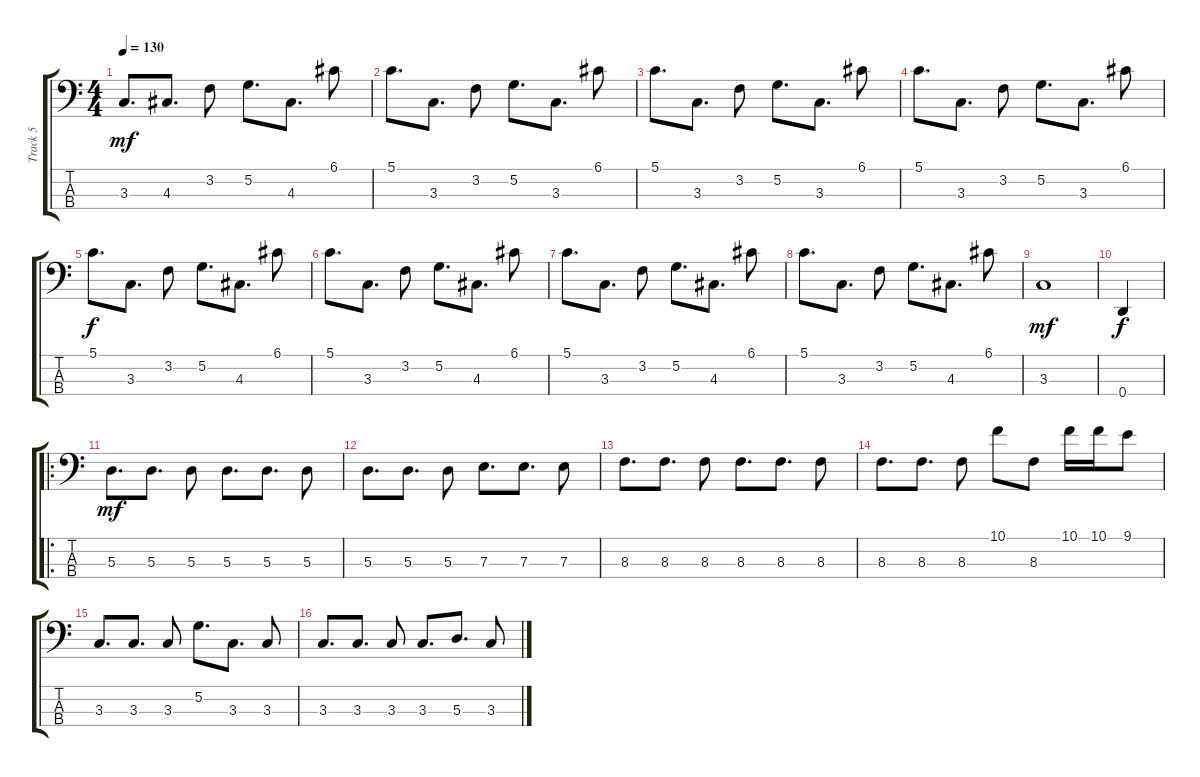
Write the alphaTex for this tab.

\track ("Track 5" "Track 5") {instrument electricbassfinger}
\staff {score tabs}
\tuning (G2 D2 A1 D1) {hide}
\ts (4 4)
\tempo 130
\clef f4
\ks c
3.3.8{d dy mf} 4.3.8{d} 3.2.8 5.2.8{d} 4.3.8{d} 6.1.8 |
5.1.8{d} 3.3.8{d} 3.2.8 5.2.8{d} 3.3.8{d} 6.1.8 |
5.1.8{d} 3.3.8{d} 3.2.8 5.2.8{d} 3.3.8{d} 6.1.8 |
5.1.8{d} 3.3.8{d} 3.2.8 5.2.8{d} 3.3.8{d} 6.1.8 |
5.1.8{d dy f} 3.3.8{d} 3.2.8 5.2.8{d} 4.3.8{d} 6.1.8 |
5.1.8{d} 3.3.8{d} 3.2.8 5.2.8{d} 4.3.8{d} 6.1.8 |
5.1.8{d} 3.3.8{d} 3.2.8 5.2.8{d} 4.3.8{d} 6.1.8 |
5.1.8{d} 3.3.8{d} 3.2.8 5.2.8{d} 4.3.8{d} 6.1.8 |
3.3.1{dy mf} |
0.4.4{dy f} |
\ro
5.3.8{d dy mf} 5.3.8{d} 5.3.8 5.3.8{d} 5.3.8{d} 5.3.8 |
5.3.8{d} 5.3.8{d} 5.3.8 7.3.8{d} 7.3.8{d} 7.3.8 |
8.3.8{d} 8.3.8{d} 8.3.8 8.3.8{d} 8.3.8{d} 8.3.8 |
8.3.8{d} 8.3.8{d} 8.3.8 10.1.8 8.3.8 10.1.16 10.1.16 9.1.8 |
3.3.8{d} 3.3.8{d} 3.3.8 5.2.8{d} 3.3.8{d} 3.3.8 |
3.3.8{d} 3.3.8{d} 3.3.8 3.3.8{d} 5.3.8{d} 3.3.8
